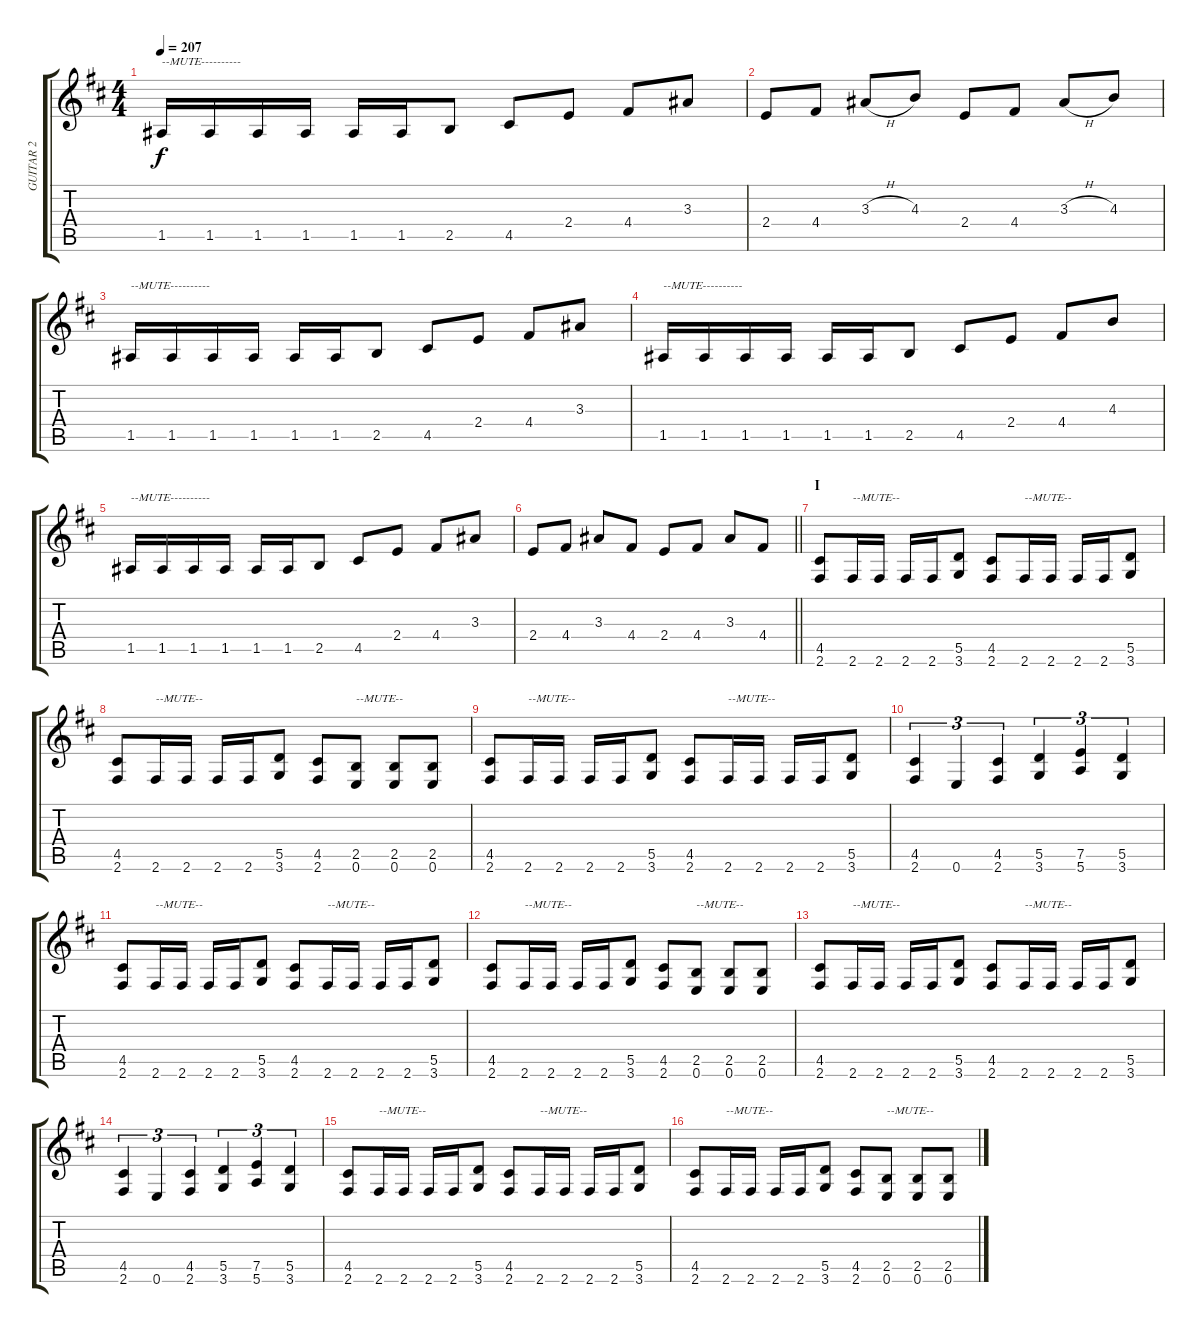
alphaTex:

\track ("GUITAR 2" "GUITAR 2") {instrument distortionguitar}
\staff {score tabs}
\tuning (E4 B3 G3 D3 A2 E2) {hide}
\ts (4 4)
\tempo 207
\clef g2
\ks d
1.5.16{txt "--MUTE----------" dy f} 1.5.16 1.5.16 1.5.16 1.5.16 1.5.16 2.5.8 4.5.8 2.4.8 4.4.8 3.3.8 |
2.4.8 4.4.8 3.3{h}.8 4.3.8 2.4.8 4.4.8 3.3{h}.8 4.3.8 |
1.5.16{txt "--MUTE----------"} 1.5.16 1.5.16 1.5.16 1.5.16 1.5.16 2.5.8 4.5.8 2.4.8 4.4.8 3.3.8 |
1.5.16{txt "--MUTE----------"} 1.5.16 1.5.16 1.5.16 1.5.16 1.5.16 2.5.8 4.5.8 2.4.8 4.4.8 4.3.8 |
1.5.16{txt "--MUTE----------"} 1.5.16 1.5.16 1.5.16 1.5.16 1.5.16 2.5.8 4.5.8 2.4.8 4.4.8 3.3.8 |
\barLineRight lightlight
2.4.8 4.4.8 3.3.8 4.4.8 2.4.8 4.4.8 3.3.8 4.4.8 |
\section ("" "I")
(4.5 2.6).8 2.6.16{txt "--MUTE--"} 2.6.16 2.6.16 2.6.16 (5.5 3.6).8 (4.5 2.6).8 2.6.16{txt "--MUTE--"} 2.6.16 2.6.16 2.6.16 (5.5 3.6).8 |
(4.5 2.6).8 2.6.16{txt "--MUTE--"} 2.6.16 2.6.16 2.6.16 (5.5 3.6).8 (4.5 2.6).8 (2.5 0.6).8{txt "--MUTE--"} (2.5 0.6).8 (2.5 0.6).8 |
(4.5 2.6).8 2.6.16{txt "--MUTE--"} 2.6.16 2.6.16 2.6.16 (5.5 3.6).8 (4.5 2.6).8 2.6.16{txt "--MUTE--"} 2.6.16 2.6.16 2.6.16 (5.5 3.6).8 |
(4.5 2.6).4{tu (3 2)} 0.6.4{tu (3 2)} (4.5 2.6).4{tu (3 2)} (5.5 3.6).4{tu (3 2)} (7.5 5.6).4{tu (3 2)} (5.5 3.6).4{tu (3 2)} |
(4.5 2.6).8 2.6.16{txt "--MUTE--"} 2.6.16 2.6.16 2.6.16 (5.5 3.6).8 (4.5 2.6).8 2.6.16{txt "--MUTE--"} 2.6.16 2.6.16 2.6.16 (5.5 3.6).8 |
(4.5 2.6).8 2.6.16{txt "--MUTE--"} 2.6.16 2.6.16 2.6.16 (5.5 3.6).8 (4.5 2.6).8 (2.5 0.6).8{txt "--MUTE--"} (2.5 0.6).8 (2.5 0.6).8 |
(4.5 2.6).8 2.6.16{txt "--MUTE--"} 2.6.16 2.6.16 2.6.16 (5.5 3.6).8 (4.5 2.6).8 2.6.16{txt "--MUTE--"} 2.6.16 2.6.16 2.6.16 (5.5 3.6).8 |
(4.5 2.6).4{tu (3 2)} 0.6.4{tu (3 2)} (4.5 2.6).4{tu (3 2)} (5.5 3.6).4{tu (3 2)} (7.5 5.6).4{tu (3 2)} (5.5 3.6).4{tu (3 2)} |
(4.5 2.6).8 2.6.16{txt "--MUTE--"} 2.6.16 2.6.16 2.6.16 (5.5 3.6).8 (4.5 2.6).8 2.6.16{txt "--MUTE--"} 2.6.16 2.6.16 2.6.16 (5.5 3.6).8 |
(4.5 2.6).8 2.6.16{txt "--MUTE--"} 2.6.16 2.6.16 2.6.16 (5.5 3.6).8 (4.5 2.6).8 (2.5 0.6).8{txt "--MUTE--"} (2.5 0.6).8 (2.5 0.6).8
